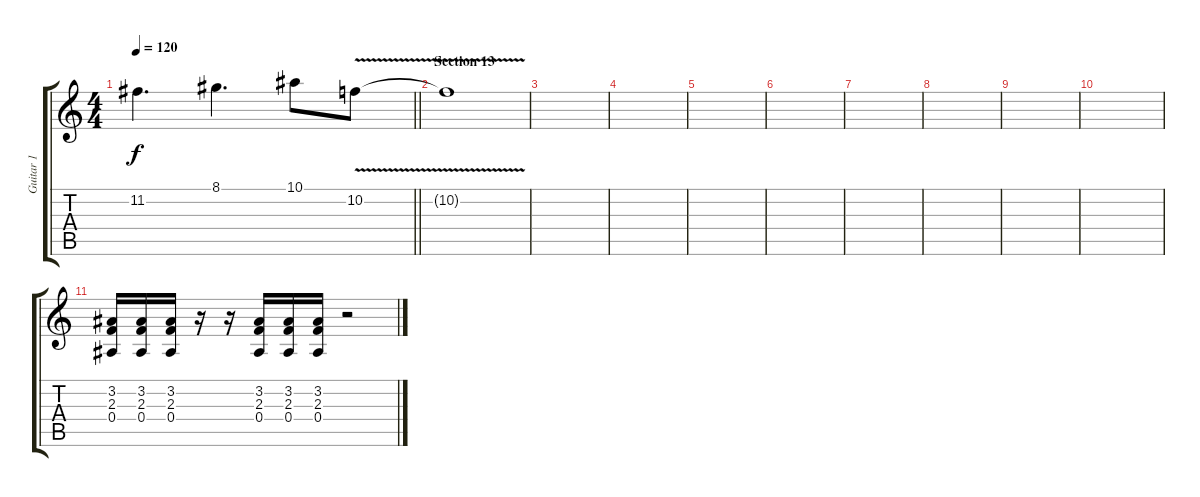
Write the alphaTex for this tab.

\track ("Guitar 1" "Guitar 1") {instrument distortionguitar}
\staff {score tabs}
\tuning (C4 G3 Eb3 Bb2 F2 C2) {hide}
\ts (4 4)
\tempo 120
\clef g2
\barLineRight lightlight
\ks c
11.2.4{d dy f} 8.1.4{d} 10.1.8 10.2{v}.8 |
\section ("" "Section 13")
10.2{t}.1 |
|
|
|
|
|
|
|
|
(3.2 2.3 0.4).16 (3.2 2.3 0.4).16 (3.2 2.3 0.4).16 r.16 r.16 (3.2 2.3 0.4).16 (3.2 2.3 0.4).16 (3.2 2.3 0.4).16 r.2
